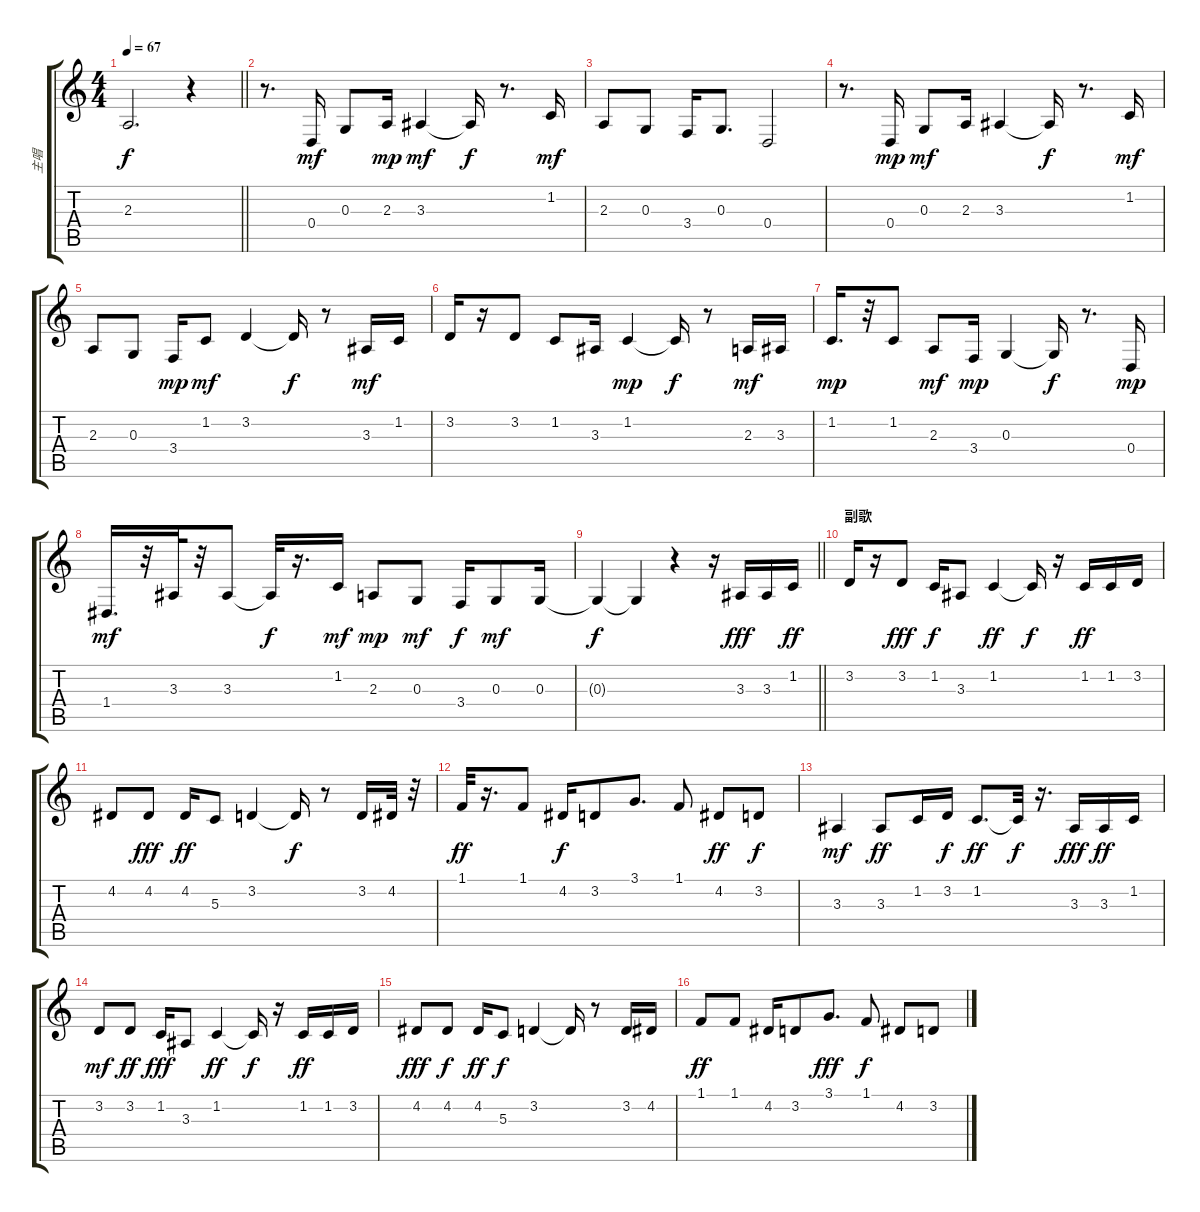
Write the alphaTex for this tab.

\track ("主唱" "主唱") {instrument flute}
\staff {score tabs}
\tuning (E4 B3 G3 D3 A2 E2) {hide}
\ts (4 4)
\tempo 67
\clef g2
\barLineRight lightlight
\ks c
2.3{t}.2{d dy f} r.4 |
r.8{d} 0.4.16{dy mf} 0.3.8 2.3.16{dy mp} 3.3.4{dy mf} 3.3{t}.16{dy f} r.8{d} 1.2.16{dy mf} |
2.3.8 0.3.8 3.4.16 0.3.8{d} 0.4.2 |
r.8{d} 0.4.16{dy mp} 0.3.8{dy mf} 2.3.16 3.3.4 3.3{t}.16{dy f} r.8{d} 1.2.16{dy mf} |
2.3.8 0.3.8 3.4.16{dy mp} 1.2.8{dy mf} 3.2.4 3.2{t}.16{dy f} r.8 3.3.16{dy mf} 1.2.16 |
3.2.16 r.16 3.2.8 1.2.8 3.3.16 1.2.4{dy mp} 1.2{t}.16{dy f} r.8 2.3.16{dy mf} 3.3.16 |
1.2.16{d dy mp} r.32 1.2.8 2.3.8{dy mf} 3.4.16{dy mp} 0.3.4 0.3{t}.16{dy f} r.8{d} 0.4.16{dy mp} |
1.4.16{d dy mf} r.32 3.3.32 r.32 3.3.8 3.3{t}.32{dy f} r.16{d} 1.2.16{dy mf} 2.3.8{dy mp} 0.3.8{dy mf} 3.4.16{dy f} 0.3.8{dy mf} 0.3.16 |
\barLineRight lightlight
0.3{t}.4{dy f} 0.3{t}.4 r.4 r.16 3.3.16{dy fff} 3.3.16 1.2.16{dy ff} |
\section ("" "副歌")
3.2.16 r.16 3.2.8{dy fff} 1.2.16{dy f} 3.3.8 1.2.4{dy ff} 1.2{t}.16{dy f} r.16 1.2.16{dy ff} 1.2.16 3.2.16 |
4.2.8 4.2.8{dy fff} 4.2.16{dy ff} 5.3.8 3.2.4 3.2{t}.16{dy f} r.8 3.2.16 4.2.32 r.32 |
1.1.32{dy ff} r.16{d} 1.1.8 4.2.16{dy f} 3.2.8 3.1.8{d} 1.1.8 4.2.8{dy ff} 3.2.8{dy f} |
3.3.4{dy mf} 3.3.8{dy ff} 1.2.16 3.2.16{dy f} 1.2.8{d dy ff} 1.2{t}.32{dy f} r.16{d} 3.3.16{dy fff} 3.3.16{dy ff} 1.2.16 |
3.2.8{dy mf} 3.2.8{dy ff} 1.2.16{dy fff} 3.3.8 1.2.4{dy ff} 1.2{t}.16{dy f} r.16 1.2.16{dy ff} 1.2.16 3.2.16 |
4.2.8{dy fff} 4.2.8{dy f} 4.2.16{dy ff} 5.3.8{dy f} 3.2.4 3.2{t}.16 r.8 3.2.16 4.2.16 |
1.1.8{dy ff} 1.1.8 4.2.16 3.2.8 3.1.8{d dy fff} 1.1.8{dy f} 4.2.8 3.2.8
